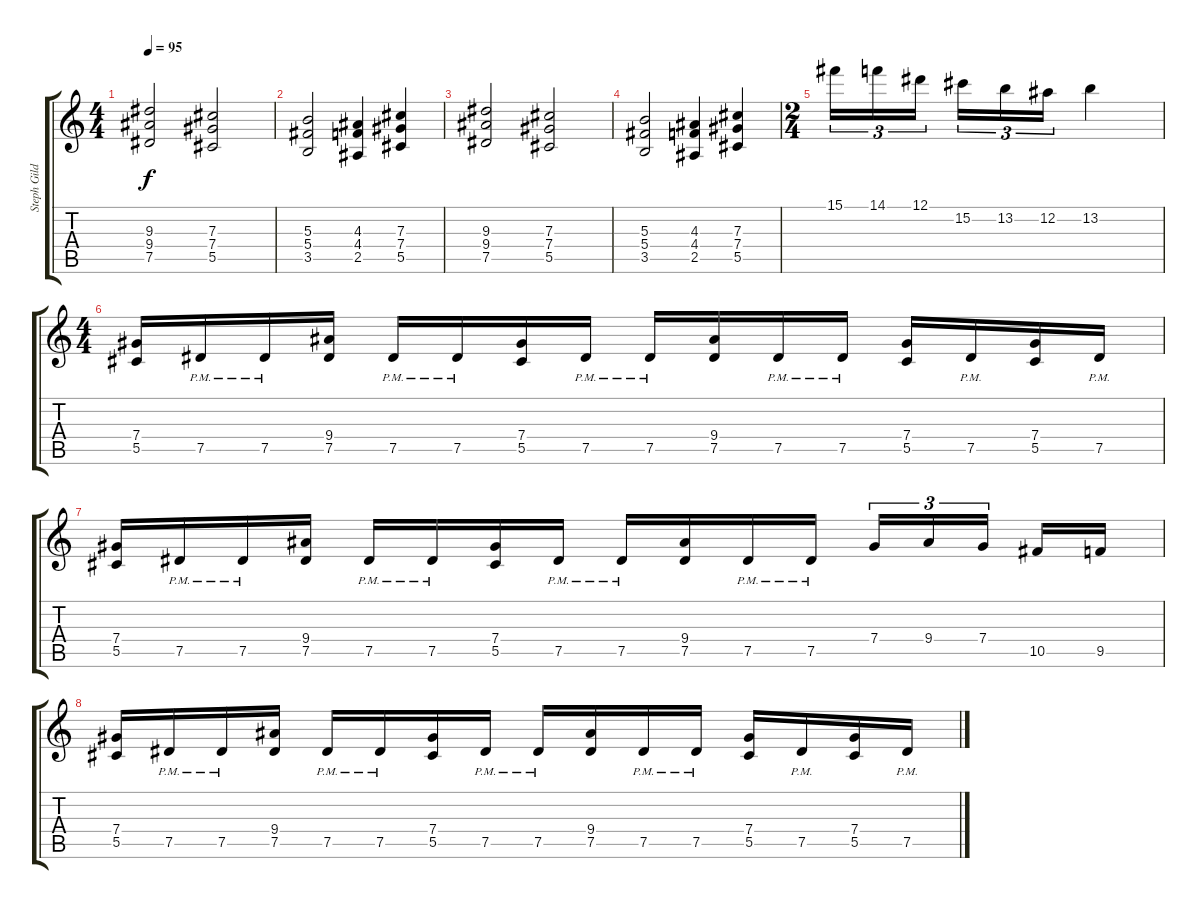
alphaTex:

\track ("Steph Gildea (Lead)" "Steph Gild") {instrument overdrivenguitar}
\staff {score tabs}
\tuning (Eb4 Bb3 Gb3 Db3 Ab2 Db2) {hide}
\ts (4 4)
\tempo 95
\clef g2
\ks c
(9.3 9.4 7.5).2{dy f} (7.3 7.4 5.5).2 |
(5.3 5.4 3.5).2 (4.3 4.4 2.5).4 (7.3 7.4 5.5).4 |
(9.3 9.4 7.5).2 (7.3 7.4 5.5).2 |
(5.3 5.4 3.5).2 (4.3 4.4 2.5).4 (7.3 7.4 5.5).4 |
\ts (2 4)
15.1.16{tu (3 2)} 14.1.16{tu (3 2)} 12.1.16{tu (3 2) beam splitsecondary} 15.2.16{tu (3 2)} 13.2.16{tu (3 2)} 12.2.16{tu (3 2)} 13.2.4 |
\ts (4 4)
(7.4 5.5).16 7.5{pm}.16 7.5{pm}.16 (9.4 7.5).16 7.5{pm}.16 7.5{pm}.16 (7.4 5.5).16 7.5{pm}.16 7.5{pm}.16 (9.4 7.5).16 7.5{pm}.16 7.5{pm}.16 (7.4 5.5).16 7.5{pm}.16 (7.4 5.5).16 7.5{pm}.16 |
(7.4 5.5).16 7.5{pm}.16 7.5{pm}.16 (9.4 7.5).16 7.5{pm}.16 7.5{pm}.16 (7.4 5.5).16 7.5{pm}.16 7.5{pm}.16 (9.4 7.5).16 7.5{pm}.16 7.5{pm}.16 7.4.16{tu (3 2)} 9.4.16{tu (3 2)} 7.4.16{tu (3 2) beam splitsecondary} 10.5.16 9.5.16 |
(7.4 5.5).16 7.5{pm}.16 7.5{pm}.16 (9.4 7.5).16 7.5{pm}.16 7.5{pm}.16 (7.4 5.5).16 7.5{pm}.16 7.5{pm}.16 (9.4 7.5).16 7.5{pm}.16 7.5{pm}.16 (7.4 5.5).16 7.5{pm}.16 (7.4 5.5).16 7.5{pm}.16
